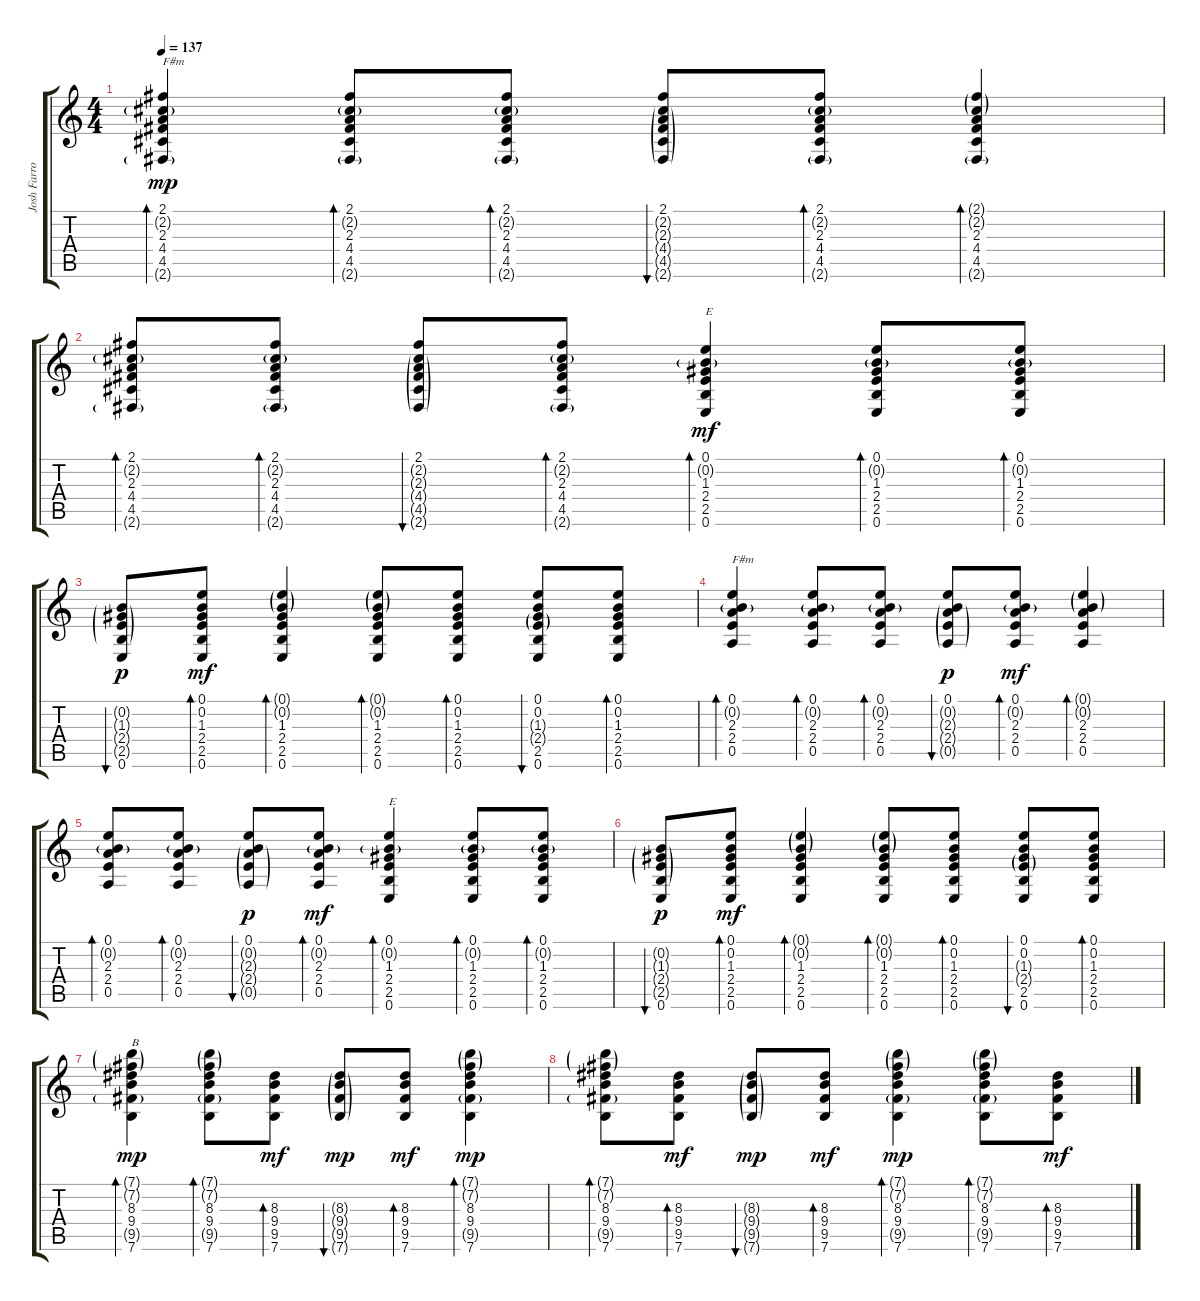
\track ("Josh Farro" "Josh Farro") {instrument acousticguitarsteel}
\staff {score tabs}
\tuning (E4 B3 G3 D3 A2 E2) {hide}
\ts (4 4)
\tempo 137
\clef g2
\ks c
(2.1 2.2{g} 2.3 4.4 4.5 2.6{g}).4{bd 120 txt "F#m" dy mp} (2.1 2.2{g} 2.3 4.4 4.5 2.6{g}).8{bd 60} (2.1 2.2{g} 2.3 4.4 4.5 2.6{g}).8{bd 60} (2.1 2.2{g} 2.3{g} 4.4{g} 4.5{g} 2.6{g}).8{bu 60} (2.1 2.2{g} 2.3 4.4 4.5 2.6{g}).8{bd 60} (2.1{g} 2.2{g} 2.3 4.4 4.5 2.6{g}).4{bd 60} |
(2.1 2.2{g} 2.3 4.4 4.5 2.6{g}).8{bd 60} (2.1 2.2{g} 2.3 4.4 4.5 2.6{g}).8{bd 60} (2.1 2.2{g} 2.3{g} 4.4{g} 4.5{g} 2.6{g}).8{bu 60} (2.1 2.2{g} 2.3 4.4 4.5 2.6{g}).8{bd 60} (0.1 0.2{g} 1.3 2.4 2.5 0.6).4{bd 60 txt "E" dy mf} (0.1 0.2{g} 1.3 2.4 2.5 0.6).8{bd 60} (0.1 0.2{g} 1.3 2.4 2.5 0.6).8{bd 60} |
(0.2{g} 1.3{g} 2.4{g} 2.5{g} 0.6).8{bu 60 dy p} (0.1 0.2 1.3 2.4 2.5 0.6).8{bd 60 dy mf} (0.1{g} 0.2{g} 1.3 2.4 2.5 0.6).4{bd 60} (0.1{g} 0.2{g} 1.3 2.4 2.5 0.6).8{bd 60} (0.1 0.2 1.3 2.4 2.5 0.6).8{bd 60} (0.1 0.2 1.3{g} 2.4{g} 2.5 0.6).8{bu 60} (0.1 0.2 1.3 2.4 2.5 0.6).8{bd 60} |
(0.1 0.2{g} 2.3 2.4 0.5).4{bd 120 txt "F#m"} (0.1 0.2{g} 2.3 2.4 0.5).8{bd 60} (0.1 0.2{g} 2.3 2.4 0.5).8{bd 60} (0.1 0.2{g} 2.3{g} 2.4{g} 0.5{g}).8{bu 60 dy p} (0.1 0.2{g} 2.3 2.4 0.5).8{bd 60 dy mf} (0.1{g} 0.2{g} 2.3 2.4 0.5).4{bd 60} |
(0.1 0.2{g} 2.3 2.4 0.5).8{bd 60} (0.1 0.2{g} 2.3 2.4 0.5).8{bd 60} (0.1 0.2{g} 2.3{g} 2.4{g} 0.5{g}).8{bu 60 dy p} (0.1 0.2{g} 2.3 2.4 0.5).8{bd 60 dy mf} (0.1 0.2{g} 1.3 2.4 2.5 0.6).4{bd 60 txt "E"} (0.1 0.2{g} 1.3 2.4 2.5 0.6).8{bd 60} (0.1 0.2{g} 1.3 2.4 2.5 0.6).8{bd 60} |
(0.2{g} 1.3{g} 2.4{g} 2.5{g} 0.6).8{bu 60 dy p} (0.1 0.2 1.3 2.4 2.5 0.6).8{bd 60 dy mf} (0.1{g} 0.2{g} 1.3 2.4 2.5 0.6).4{bd 60} (0.1{g} 0.2{g} 1.3 2.4 2.5 0.6).8{bd 60} (0.1 0.2 1.3 2.4 2.5 0.6).8{bd 60} (0.1 0.2 1.3{g} 2.4{g} 2.5 0.6).8{bu 60} (0.1 0.2 1.3 2.4 2.5 0.6).8{bd 60} |
(7.1{g} 7.2{g} 8.3 9.4 9.5{g} 7.6).4{bd 120 txt "B" dy mp} (7.1{g} 7.2{g} 8.3 9.4 9.5{g} 7.6).8{bd 60} (8.3 9.4 9.5 7.6).8{bd 60 dy mf} (8.3{g} 9.4{g} 9.5{g} 7.6{g}).8{bu 60 dy mp} (8.3 9.4 9.5 7.6).8{bd 60 dy mf} (7.1{g} 7.2{g} 8.3 9.4 9.5{g} 7.6).4{bd 60 dy mp} |
(7.1{g} 7.2{g} 8.3 9.4 9.5{g} 7.6).8{bd 60} (8.3 9.4 9.5 7.6).8{bd 60 dy mf} (8.3{g} 9.4{g} 9.5{g} 7.6{g}).8{bu 60 dy mp} (8.3 9.4 9.5 7.6).8{bd 60 dy mf} (7.1{g} 7.2{g} 8.3 9.4 9.5{g} 7.6).4{bd 60 dy mp} (7.1{g} 7.2{g} 8.3 9.4 9.5{g} 7.6).8{bd 60} (8.3 9.4 9.5 7.6).8{bd 60 dy mf}
